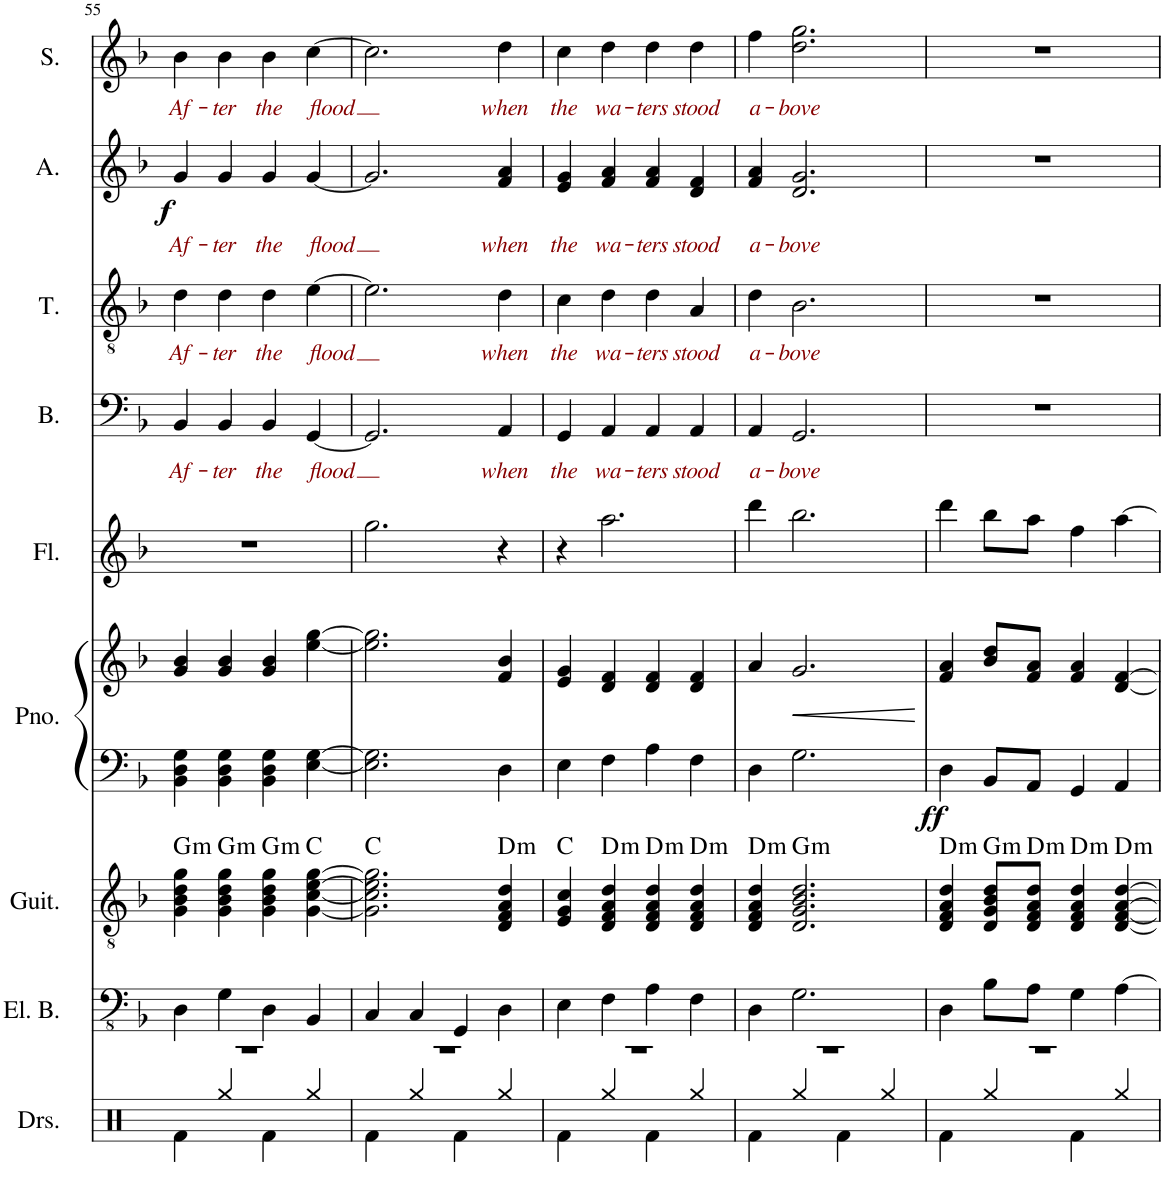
**kern	**kern	**harte	**kern	**kern	**dynam	**kern	**kern	**text	**kern	**text	**kern	**text	**dynam	**kern	**text
*part8	*part7	*part7	*part6	*part6	*part6	*part5	*part4	*part4	*part3	*part3	*part2	*part2	*part2	*part1	*part1
*staff9	*staff8	*	*staff7	*staff6	*staff6/7	*staff5	*staff4	*staff4	*staff3	*staff3	*staff2	*staff2	*staff2	*staff1	*staff1
*I"Electric Bass	*I"Acoustic Guitar	*	*I"Piano	*	*	*I"Flute	*I"Bass	*	*I"Tenor	*	*I"Alto	*	*	*I"Soprano	*
*I'El. B.	*I'Guit.	*	*I'Pno.	*	*	*I'Fl.	*I'B.	*	*I'T.	*	*I'A.	*	*	*I'S.	*
!!LO:PB:g=z
*clefFv4	*clefGv2	*	*clefF4	*clefG2	*	*clefG2	*clefF4	*	*clefGv2	*	*clefG2	*	*	*clefG2	*
*k[b-]	*k[b-]	*	*k[b-]	*k[b-]	*	*k[b-]	*k[b-]	*	*k[b-]	*	*k[b-]	*	*	*k[b-]	*
*M4/4	*M4/4	*	*M4/4	*M4/4	*	*M4/4	*M4/4	*	*M4/4	*	*M4/4	*	*	*M4/4	*
=55	=55	=55	=55	=55	=55	=55	=55	=55	=55	=55	=55	=55	=55	=55	=55
!	!	!LO:H:kt=m	!	!	!	!	!	!LO:LY:b:color=#850000	!	!LO:LY:b:color=#850000	!	!LO:LY:b:color=#850000	!LO:DY:b	!	!LO:LY:b:color=#850000
4DD\	4G\ 4B-\ 4d\ 4g\	G:min	4BB-\ 4D\ 4G\	4g/ 4b-/	.	1r	4BB-/	Af-	4d\	Af-	4g/	Af-	f	4b-\	Af-
!	!	!LO:H:kt=m	!	!	!	!	!	!LO:LY:b:color=#850000	!	!LO:LY:b:color=#850000	!	!LO:LY:b:color=#850000	!	!	!LO:LY:b:color=#850000
4GG\	4G\ 4B-\ 4d\ 4g\	G:min	4BB-\ 4D\ 4G\	4g/ 4b-/	.	.	4BB-/	-ter	4d\	-ter	4g/	-ter	.	4b-\	-ter
!	!	!LO:H:kt=m	!	!	!	!	!	!LO:LY:b:color=#850000	!	!LO:LY:b:color=#850000	!	!LO:LY:b:color=#850000	!	!	!LO:LY:b:color=#850000
4DD\	4G\ 4B-\ 4d\ 4g\	G:min	4BB-\ 4D\ 4G\	4g/ 4b-/	.	.	4BB-/	the	4d\	the	4g/	the	.	4b-\	the
!	!	!	!	!	!	!	!	!LO:LY:b:color=#850000	!	!LO:LY:b:color=#850000	!	!LO:LY:b:color=#850000	!	!	!LO:LY:b:color=#850000
4BBB-/	[4G\ [4c\ [4e\ [4g\	C:maj	[4E\ [4G\	[4ee\ [4gg\	.	.	[4GG/	flood	[4e\	flood	[4g/	flood	.	[4cc\	flood
=56	=56	=56	=56	=56	=56	=56	=56	=56	=56	=56	=56	=56	=56	=56	=56
4CC/	2.G\] 2.c\] 2.e\] 2.g\]	C:maj	2.E\] 2.G\]	2.ee\] 2.gg\]	.	2.gg\	2.GG/]	.	2.e\]	.	2.g/]	.	.	2.cc\]	.
4CC/	.	.	.	.	.	.	.	.	.	.	.	.	.	.	.
4GGG/	.	.	.	.	.	.	.	.	.	.	.	.	.	.	.
!	!	!LO:H:kt=m	!	!	!	!	!	!LO:LY:b:color=#850000	!	!LO:LY:b:color=#850000	!	!LO:LY:b:color=#850000	!	!	!LO:LY:b:color=#850000
4DD\	4D/ 4F/ 4A/ 4d/	D:min	4D\	4f/ 4b-/	.	4r	4AA/	when	4d\	when	4f/ 4a/	when	.	4dd\	when
=57	=57	=57	=57	=57	=57	=57	=57	=57	=57	=57	=57	=57	=57	=57	=57
!	!	!	!	!	!	!	!	!LO:LY:b:color=#850000	!	!LO:LY:b:color=#850000	!	!LO:LY:b:color=#850000	!	!	!LO:LY:b:color=#850000
4EE\	4E/ 4G/ 4c/	C:maj	4E\	4e/ 4g/	.	4r	4GG/	the	4c\	the	4e/ 4g/	the	.	4cc\	the
!	!	!LO:H:kt=m	!	!	!	!	!	!LO:LY:b:color=#850000	!	!LO:LY:b:color=#850000	!	!LO:LY:b:color=#850000	!	!	!LO:LY:b:color=#850000
4FF\	4D/ 4F/ 4A/ 4d/	D:min	4F\	4d/ 4f/	.	2.aa\	4AA/	wa-	4d\	wa-	4f/ 4a/	wa-	.	4dd\	wa-
!	!	!LO:H:kt=m	!	!	!	!	!	!LO:LY:b:color=#850000	!	!LO:LY:b:color=#850000	!	!LO:LY:b:color=#850000	!	!	!LO:LY:b:color=#850000
4AA\	4D/ 4F/ 4A/ 4d/	D:min	4A\	4d/ 4f/	.	.	4AA/	-ters	4d\	-ters	4f/ 4a/	-ters	.	4dd\	-ters
!	!	!LO:H:kt=m	!	!	!	!	!	!LO:LY:b:color=#850000	!	!LO:LY:b:color=#850000	!	!LO:LY:b:color=#850000	!	!	!LO:LY:b:color=#850000
4FF\	4D/ 4F/ 4A/ 4d/	D:min	4F\	4d/ 4f/	.	.	4AA/	stood	4A/	stood	4d/ 4f/	stood	.	4dd\	stood
=58	=58	=58	=58	=58	=58	=58	=58	=58	=58	=58	=58	=58	=58	=58	=58
!	!	!LO:H:kt=m	!	!	!	!	!	!LO:LY:b:color=#850000	!	!LO:LY:b:color=#850000	!	!LO:LY:b:color=#850000	!	!	!LO:LY:b:color=#850000
4DD\	4D/ 4F/ 4A/ 4d/	D:min	4D\	4a/	.	4ddd\	4AA/	a-	4d\	a-	4f/ 4a/	a-	.	4ff\	a-
!	!	!LO:H:kt=m	!	!	!LO:HP:b	!	!	!LO:LY:b:color=#850000	!	!LO:LY:b:color=#850000	!	!LO:LY:b:color=#850000	!	!	!LO:LY:b:color=#850000
2.GG\	2.D/ 2.G/ 2.B-/ 2.d/	G:min	2.G\	2.g/	<	2.bb-\	2.GG/	-bove	2.B-\	-bove	2.d/ 2.g/	-bove	.	2.dd\ 2.gg\	-bove
.	.	.	.	.	[	.	.	.	.	.	.	.	.	.	.
=59	=59	=59	=59	=59	=59	=59	=59	=59	=59	=59	=59	=59	=59	=59	=59
!	!	!LO:H:kt=m	!	!	!LO:DY:b=2	!	!	!	!	!	!	!	!	!	!
4DD\	4D/ 4F/ 4A/ 4d/	D:min	4D\	4f/ 4a/	ff	4ddd\	1r	.	1r	.	1r	.	.	1r	.
!	!	!LO:H:kt=m	!	!	!	!	!	!	!	!	!	!	!	!	!
8BB-\L	8D/ 8G/ 8B-/ 8d/L	G:min	8BB-/L	8b-/ 8dd/L	.	8bb-\L	.	.	.	.	.	.	.	.	.
!	!	!LO:H:kt=m	!	!	!	!	!	!	!	!	!	!	!	!	!
8AA\J	8D/ 8F/ 8A/ 8d/J	D:min	8AA/J	8f/ 8a/J	.	8aa\J	.	.	.	.	.	.	.	.	.
!	!	!LO:H:kt=m	!	!	!	!	!	!	!	!	!	!	!	!	!
4GG\	4D/ 4F/ 4A/ 4d/	D:min	4GG/	4f/ 4a/	.	4ff\	.	.	.	.	.	.	.	.	.
!	!	!LO:H:kt=m	!	!	!	!	!	!	!	!	!	!	!	!	!
[4AA\	[4D/ [4F/ [4A/ [4d/	D:min	4AA/	[4d/ [4f/	.	[4aa\	.	.	.	.	.	.	.	.	.
=	=	=	=	=	=	=	=	=	=	=	=	=	=	=	=
*-	*-	*-	*-	*-	*-	*-	*-	*-	*-	*-	*-	*-	*-	*-	*-
